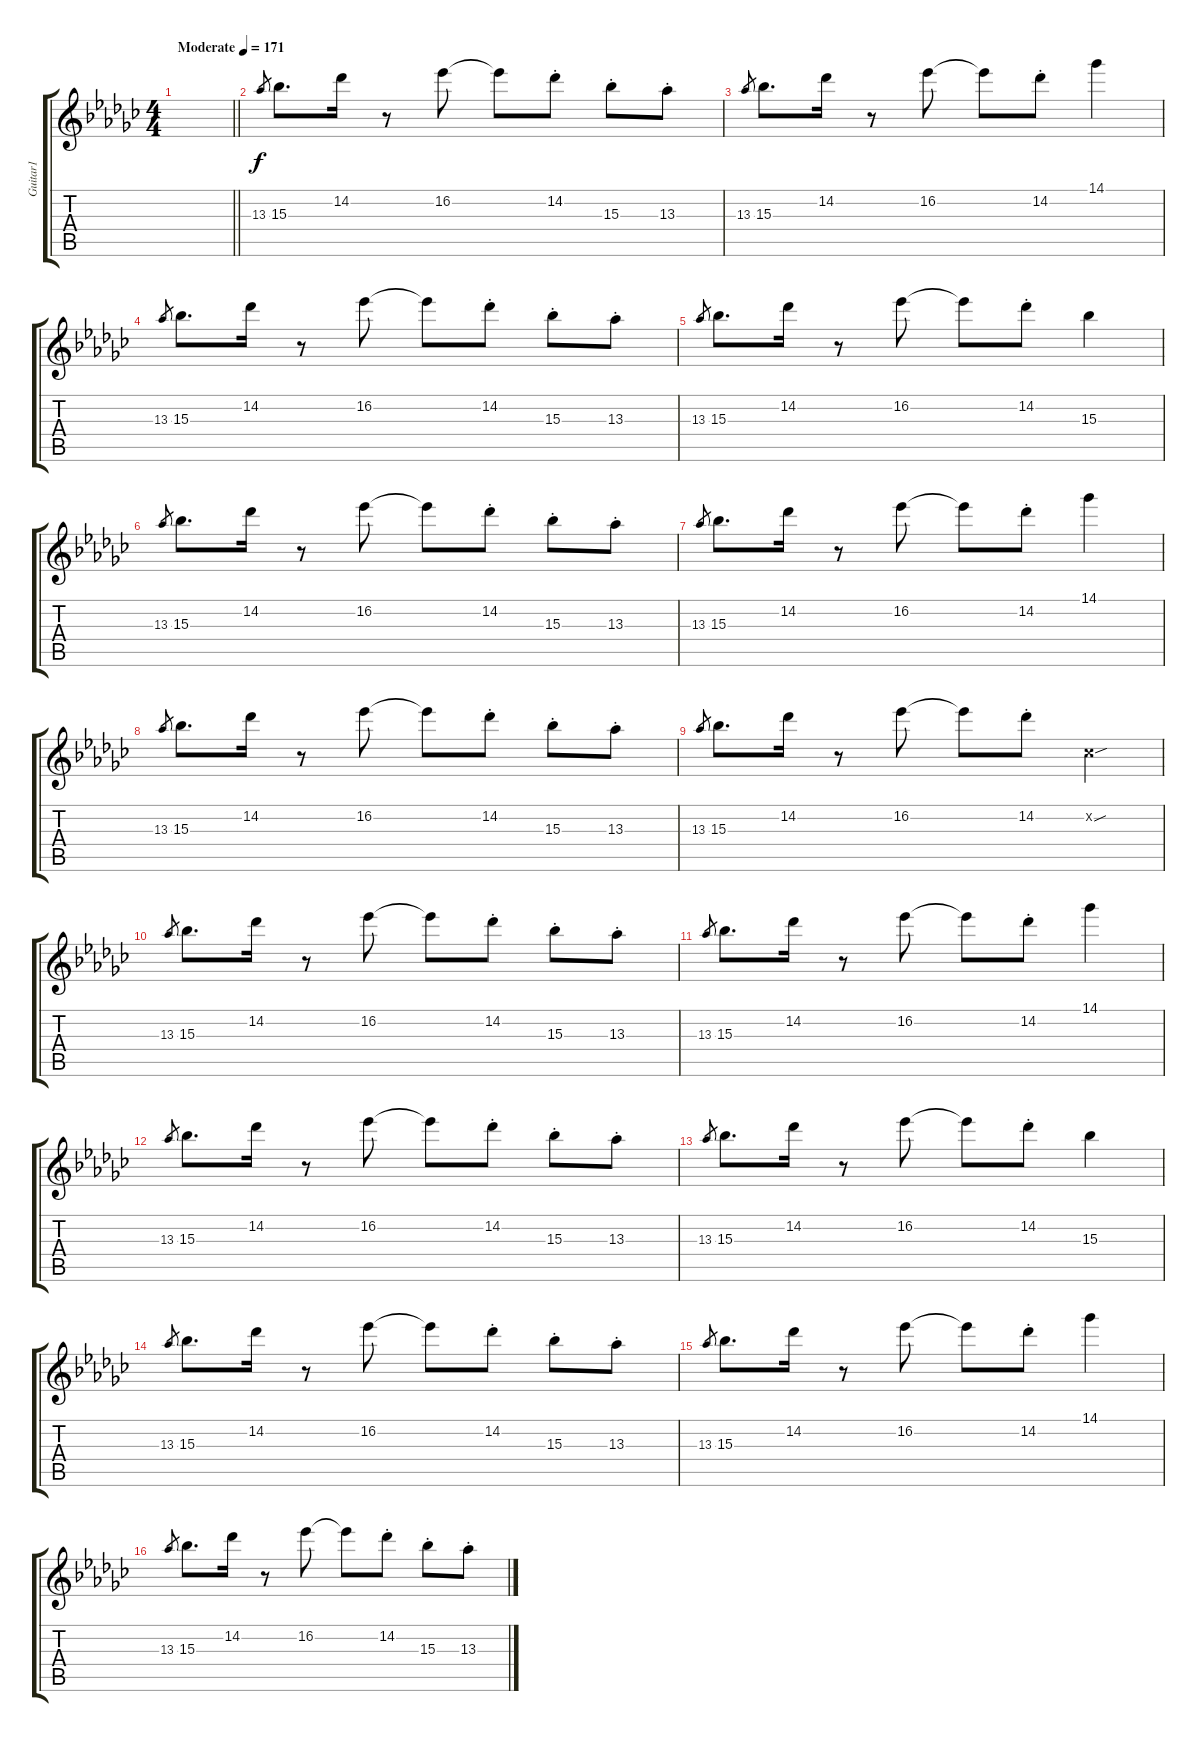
\track ("Guitar1" "Guitar1") {instrument distortionguitar}
\staff {score tabs}
\tuning (E4 B3 G3 D3 A2 E2) {hide}
\ts (4 4)
\tempo (171 "Moderate")
\clef g2
\barLineRight lightlight
\ks gb
|
13.3.8{gr} 15.3.8{d} 14.2.16 r.8 16.2.8 16.2{t}.8 14.2{st}.8 15.3{st}.8 13.3{st}.8 |
13.3.8{gr} 15.3.8{d} 14.2.16 r.8 16.2.8 16.2{t}.8 14.2{st}.8 14.1.4 |
13.3.8{gr} 15.3.8{d} 14.2.16 r.8 16.2.8 16.2{t}.8 14.2{st}.8 15.3{st}.8 13.3{st}.8 |
13.3.8{gr} 15.3.8{d} 14.2.16 r.8 16.2.8 16.2{t}.8 14.2{st}.8 15.3.4 |
13.3.8{gr} 15.3.8{d} 14.2.16 r.8 16.2.8 16.2{t}.8 14.2{st}.8 15.3{st}.8 13.3{st}.8 |
13.3.8{gr} 15.3.8{d} 14.2.16 r.8 16.2.8 16.2{t}.8 14.2{st}.8 14.1.4 |
13.3.8{gr} 15.3.8{d} 14.2.16 r.8 16.2.8 16.2{t}.8 14.2{st}.8 15.3{st}.8 13.3{st}.8 |
13.3.8{gr} 15.3.8{d} 14.2.16 r.8 16.2.8 16.2{t}.8 14.2{st}.8 0.2{sou x}.4 |
13.3.8{gr} 15.3.8{d} 14.2.16 r.8 16.2.8 16.2{t}.8 14.2{st}.8 15.3{st}.8 13.3{st}.8 |
13.3.8{gr} 15.3.8{d} 14.2.16 r.8 16.2.8 16.2{t}.8 14.2{st}.8 14.1.4 |
13.3.8{gr} 15.3.8{d} 14.2.16 r.8 16.2.8 16.2{t}.8 14.2{st}.8 15.3{st}.8 13.3{st}.8 |
13.3.8{gr} 15.3.8{d} 14.2.16 r.8 16.2.8 16.2{t}.8 14.2{st}.8 15.3.4 |
13.3.8{gr} 15.3.8{d} 14.2.16 r.8 16.2.8 16.2{t}.8 14.2{st}.8 15.3{st}.8 13.3{st}.8 |
13.3.8{gr} 15.3.8{d} 14.2.16 r.8 16.2.8 16.2{t}.8 14.2{st}.8 14.1.4 |
13.3.8{gr} 15.3.8{d} 14.2.16 r.8 16.2.8 16.2{t}.8 14.2{st}.8 15.3{st}.8 13.3{st}.8
